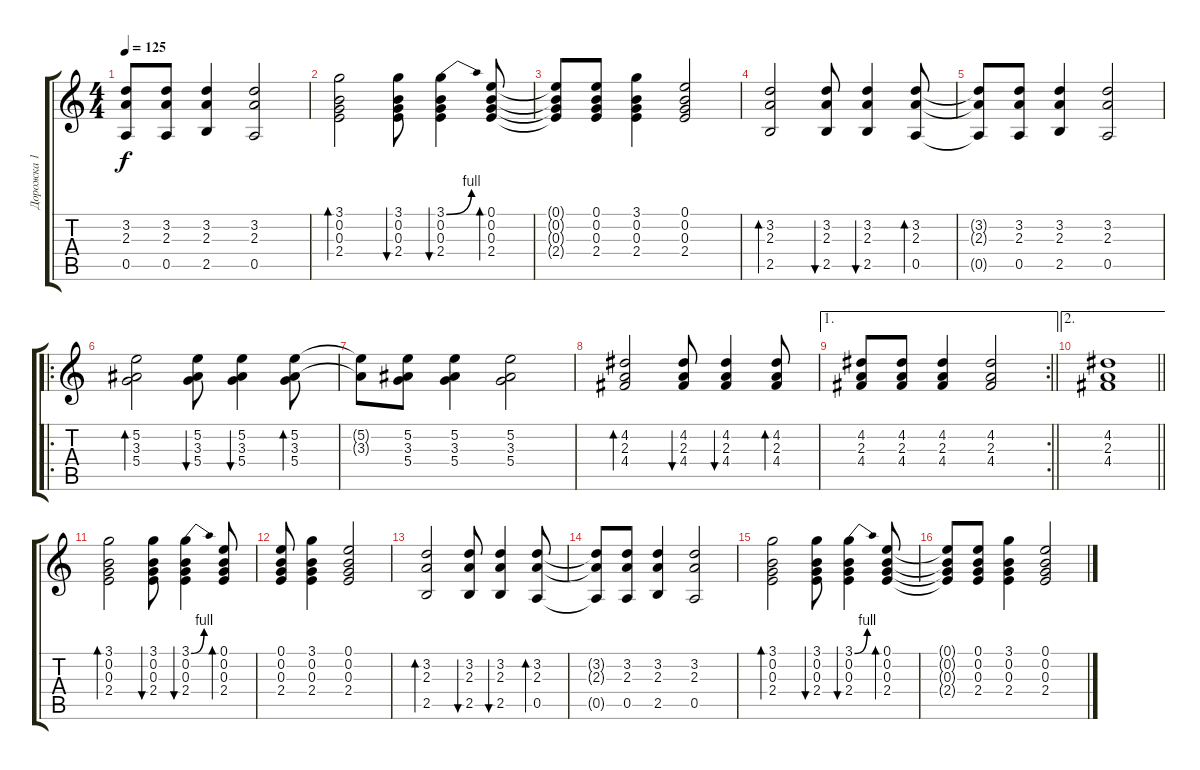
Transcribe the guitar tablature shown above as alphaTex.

\track ("Дорожка 1" "Дорожка 1") {instrument acousticguitarsteel}
\staff {score tabs}
\tuning (E4 B3 G3 D3 A2 E2) {hide}
\ts (4 4)
\tempo 125
\clef g2
\ks c
(3.2{t} 2.3{t} 0.5{t}).8{dy f} (3.2 2.3 0.5).8 (3.2 2.3 2.5).4 (3.2 2.3 0.5).2 |
(3.1 0.2 0.3 2.4).2{bd 240} (3.1 0.2 0.3 2.4).8{bu 30} (3.1{be (bend 0 0 60 4)} 0.2 0.3 2.4).4{bu 30} (0.1 0.2 0.3 2.4).8{bd 120} |
(0.1{t} 0.2{t} 0.3{t} 2.4{t}).8 (0.1 0.2 0.3 2.4).8 (3.1 0.2 0.3 2.4).4 (0.1 0.2 0.3 2.4).2 |
(3.2 2.3 2.5).2{bd 240} (3.2 2.3 2.5).8{bu 30} (3.2 2.3 2.5).4{bu 30} (3.2 2.3 0.5).8{bd 120} |
(3.2{t} 2.3{t} 0.5{t}).8 (3.2 2.3 0.5).8 (3.2 2.3 2.5).4 (3.2 2.3 0.5).2 |
\ro
(5.2 3.3 5.4).2{bd 240} (5.2 3.3 5.4).8{bu 30} (5.2 3.3 5.4).4{bu 30} (5.2 3.3 5.4).8{bd 120} |
(5.2{t} 3.3{t}).8 (5.2 3.3 5.4).8 (5.2 3.3 5.4).4 (5.2 3.3 5.4).2 |
(4.2 2.3 4.4).2{bd 240} (4.2 2.3 4.4).8{bu 30} (4.2 2.3 4.4).4{bu 30} (4.2 2.3 4.4).8{bd 120} |
\ae 1
\rc 2
\barLineRight lightlight
(4.2 2.3 4.4).8 (4.2 2.3 4.4).8 (4.2 2.3 4.4).4 (4.2 2.3 4.4).2 |
\ae 2
\barLineRight lightlight
(4.2 2.3 4.4).1 |
(3.1 0.2 0.3 2.4).2{bd 240 volume 9 instrument acousticguitarsteel} (3.1 0.2 0.3 2.4).8{bu 30} (3.1{be (bend 0 0 60 4)} 0.2 0.3 2.4).4{bu 30} (0.1 0.2 0.3 2.4).8{bd 120} |
(0.1 0.2 0.3 2.4).8 (3.1 0.2 0.3 2.4).4 (0.1 0.2 0.3 2.4).2 |
(3.2 2.3 2.5).2{bd 240} (3.2 2.3 2.5).8{bu 30} (3.2 2.3 2.5).4{bu 30} (3.2 2.3 0.5).8{bd 120} |
(3.2{t} 2.3{t} 0.5{t}).8 (3.2 2.3 0.5).8 (3.2 2.3 2.5).4 (3.2 2.3 0.5).2 |
(3.1 0.2 0.3 2.4).2{bd 240} (3.1 0.2 0.3 2.4).8{bu 30} (3.1{be (bend 0 0 60 4)} 0.2 0.3 2.4).4{bu 30} (0.1 0.2 0.3 2.4).8{bd 120} |
(0.1{t} 0.2{t} 0.3{t} 2.4{t}).8 (0.1 0.2 0.3 2.4).8 (3.1 0.2 0.3 2.4).4 (0.1 0.2 0.3 2.4).2
